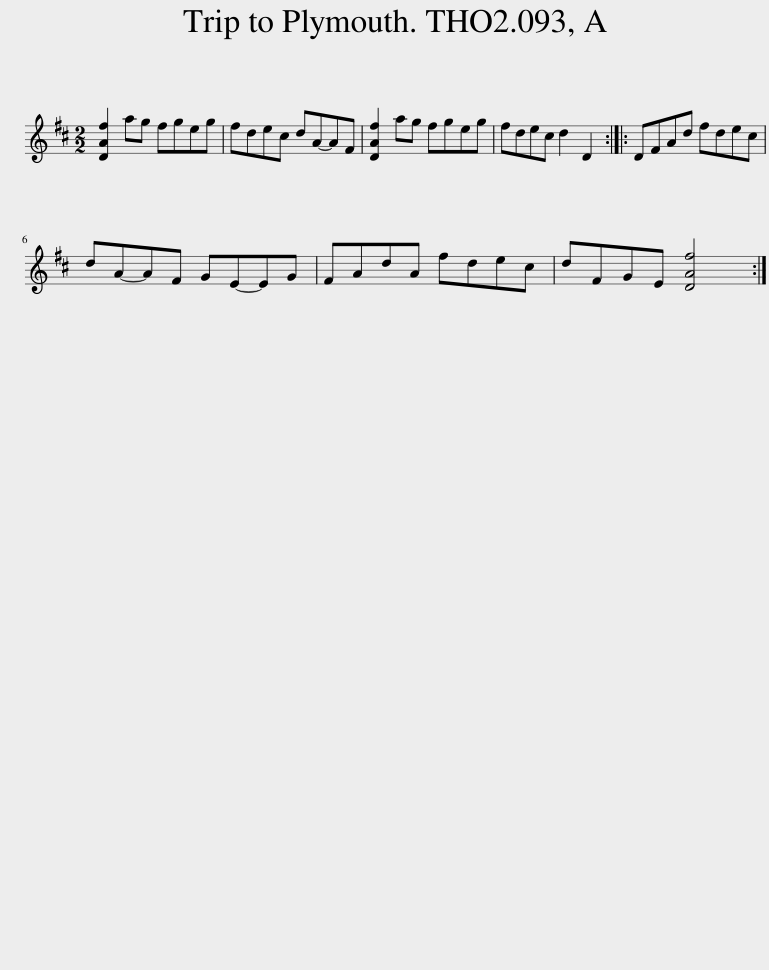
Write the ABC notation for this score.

X:1
L:1/8
M:2/2
I:linebreak $
K:D
V:1 treble
V:1
 [DAf]2 ag fgeg | fdec dA-AF | [DAf]2 ag fgeg | fdec d2 D2 :: DFAd fdec |$ %5
 dA-AF GE-EG | FAdA fdec | dFGE [DAf]4 :| %8
